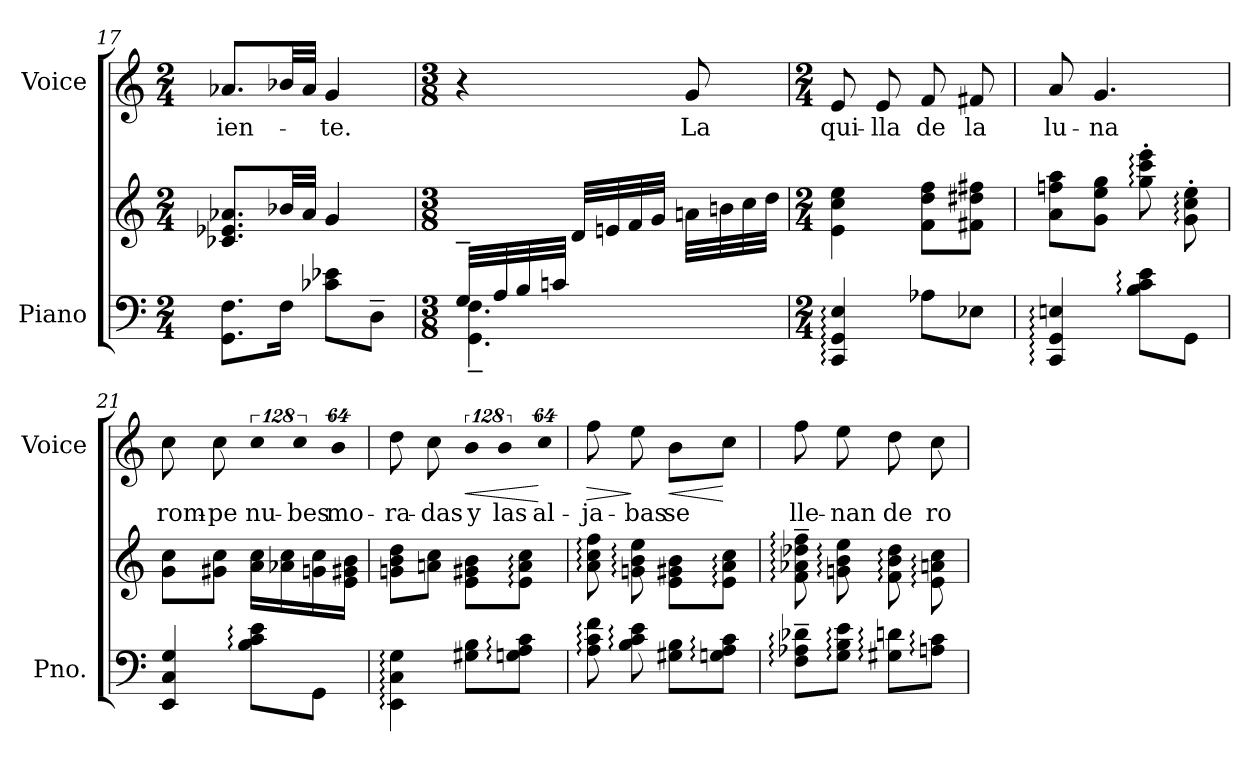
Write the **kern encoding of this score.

**kern	**kern	**kern	**text	**dynam
*part2	*part2	*part1	*part1	*part1
*staff3	*staff2	*staff1	*staff1	*staff1
*I"Piano	*	*I"Voice	*	*
*I'Pno.	*	*I'Voice	*	*
!!LO:LB:g=z
*clefF4	*clefG2	*clefG2	*	*
*k[]	*k[]	*k[]	*	*
*a:	*a:	*a:	*	*
*M2/4	*M2/4	*M2/4	*	*
=17	=17	=17	=17	=17
!	!	!	!LO:LY:b:color=#000000	!
8.GGi\ 8.FiL	8.c-Xi/ 8.e-Xi 8.a-XiL	8.a-Xi/L	-ien-	.
16Fi\Jk	32b-Xi/LL	32b-Xi/LL	.	.
.	32a-i/JJJ	32a-i/JJJ	.	.
!	!	!	!LO:LY:b:color=#000000	!
8c-Xi\ 8e-XiL	4gi/	4gi/	-te.	.
8D~i\J	.	.	.	.
=18	=18	=18	=18	=18
*M3/8	*M3/8	*M3/8	*	*
*^	*	*	*	*
32G~i/LLL	4.GGi\~ 4.Fi~	8ryy	4r	.	.
32Ai/	.	.	.	.	.
32Bi/	.	.	.	.	.
32cni/JJJ	.	.	.	.	.
4ryy	.	32di/LLL	.	.	.
.	.	32eni/	.	.	.
.	.	32fi/	.	.	.
.	.	32gi/JJJ	.	.	.
!	!	!	!	!LO:LY:b:color=#000000	!
.	.	32ani\LLL	8gi/	La	.
.	.	32bni\	.	.	.
.	.	32cci\	.	.	.
.	.	32ddi\JJJ	.	.	.
*v	*v	*	*	*	*
!!LO:LB:g=z
=19	=19	=19	=19	=19
*M2/4	*M2/4	*M2/4	*	*
!	!	!	!LO:LY:b:color=#000000	!
4CCi/: 4GGi: 4Ei:	4ei\ 4cci 4eei	8ei/	qui-	.
!	!	!	!LO:LY:b:color=#000000	!
.	.	8ei/	-lla	.
!	!	!	!LO:LY:b:color=#000000	!
8A-Xi\L	8fi\ 8ddi 8ffiL	8fi/	de	.
!	!	!	!LO:LY:b:color=#000000	!
8E-Xi\J	8f#Xi\ 8dd#Xi 8ff#XiJ	8f#Xi/	la	.
=20	=20	=20	=20	=20
!	!	!	!LO:LY:b:color=#000000	!
4CCi/: 4GGi: 4Eni:	8ai\ 8ffni 8aaiL	8ai/	lu-	.
!	!	!	!LO:LY:b:color=#000000	!
.	8gi\ 8eei 8ggiJ	4.gi/	-na	.
8Bi\: 8ci: 8ei:L	8ggi\:' 8ccci:' 8eeei:'	.	.	.
8GGi\J	8gi\:' 8cci:' 8eei:'	.	.	.
=21	=21	=21	=21	=21
!	!	!	!LO:LY:b:color=#000000	!
4EEi/ 4Ci 4Gi	8gi\ 8cciL	8cci\	rom-	.
!	!	!	!LO:LY:b:color=#000000	!
.	8g#Xi\ 8cciJ	8cci\	-pe	.
!	!	!LO:N:vis=8	!	!
!	!	!	!LO:LY:b:color=#000000	!
8Bi\: 8ci: 8ei:L	16ai\ 16cciLL	1024%85cci\	nu-	.
.	16a-Xi\ 16cci	.	.	.
!	!	!LO:N:vis=8	!	!
!	!	!	!LO:LY:b:color=#000000	!
.	.	1024%85cci\	-bes	.
8GGi\J	16gni\ 16cci	.	.	.
!	!	!LO:N:vis=8	!	!
!	!	!	!LO:LY:b:color=#000000	!
.	.	512%43bi\	mo-	.
.	16ei\ 16g#Xi 16biJJ	.	.	.
!!LO:PB:g=z
=22	=22	=22	=22	=22
!	!	!	!LO:LY:b:color=#000000	!
4EEi\: 4Ci: 4Gi:	8gni\ 8bi 8ddiL	8ddi\	-ra-	.
!	!	!	!LO:LY:b:color=#000000	!
.	8ani\ 8cciJ	8cci\	-das	.
!	!	!LO:N:vis=8	!	!
!	!	!	!LO:LY:b:color=#000000	!LO:HP:b
8G#Xi\ 8BiL	8ei\ 8g#Xi 8biL	1024%85bi\	y	<
!	!	!LO:N:vis=8	!	!
!	!	!	!LO:LY:b:color=#000000	!
.	.	1024%85bi\	las	.
8Gni\: 8Ai: 8ci:J	8ei\: 8ai: 8cci:J	.	.	.
!	!	!LO:N:vis=8	!	!
!	!	!	!LO:LY:b:color=#000000	!
.	.	512%43cci\	al-	[
=23	=23	=23	=23	=23
!	!	!	!LO:LY:b:color=#000000	!LO:HP:b
8Ai\: 8ci: 8fi:	8ai\: 8cci: 8ffi:	8ffi\	-ja-	>
!	!	!	!LO:LY:b:color=#000000	!
8Bi\: 8ci: 8ei:	8gni\: 8bi: 8eei:	8eei\	-bas	]
!	!	!	!LO:LY:b:color=#000000	!LO:HP:b
8G#Xi\ 8BiL	8ei\ 8g#Xi 8biL	8bi\L	se	<
8Gni\: 8Ai: 8ci:J	8ei\: 8ai: 8cci:J	8cci\J	.	[
=24	=24	=24	=24	=24
!	!	!	!LO:LY:b:color=#000000	!
8Fi\:~ 8A-Xi:~ 8d-Xi:~L	8fi\:~ 8a-Xi:~ 8dd-Xi:~ 8ffi:~	8ffi\	lle-	.
!	!	!	!LO:LY:b:color=#000000	!
8Gi\: 8Bi: 8ei:J	8gni\: 8bi: 8eei:	8eei\	-nan	.
!	!	!	!LO:LY:b:color=#000000	!
8G#Xi\: 8dni:L	8fi\: 8bi: 8dd-i:	8ddi\	de	.
!	!	!	!LO:LY:b:color=#000000	!
8Ani\: 8ci:J	8ei\: 8ani: 8cci:	8cci\	ro-	.
=	=	=	=	=
*-	*-	*-	*-	*-
